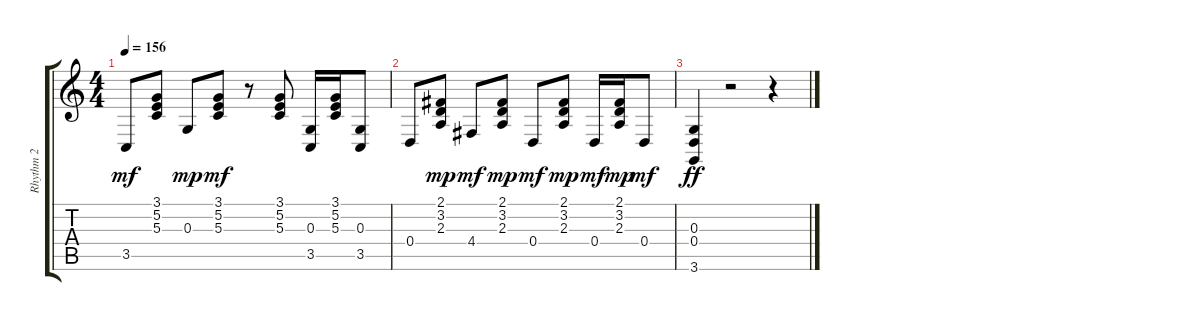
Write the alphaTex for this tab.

\track ("Rhythm 2" "Rhythm 2") {instrument lead5charang}
\staff {score tabs}
\tuning (E4 B3 G3 D3 A2 E2) {hide}
\ts (4 4)
\tempo 156
\clef g2
\ks c
3.5.8{dy mf} (3.1 5.2 5.3).8 0.3.8{dy mp} (3.1 5.2 5.3).8{dy mf} r.8 (3.1 5.2 5.3).8 (0.3 3.5).16 (3.1 5.2 5.3).16 (0.3 3.5).8 |
0.4.8 (2.1 3.2 2.3).8{dy mp} 4.4.8{dy mf} (2.1 3.2 2.3).8{dy mp} 0.4.8{dy mf} (2.1 3.2 2.3).8{dy mp} 0.4.16{dy mf} (2.1 3.2 2.3).16{dy mp} 0.4.8{dy mf} |
(0.3 0.4 3.6).4{dy ff} r.2 r.4
